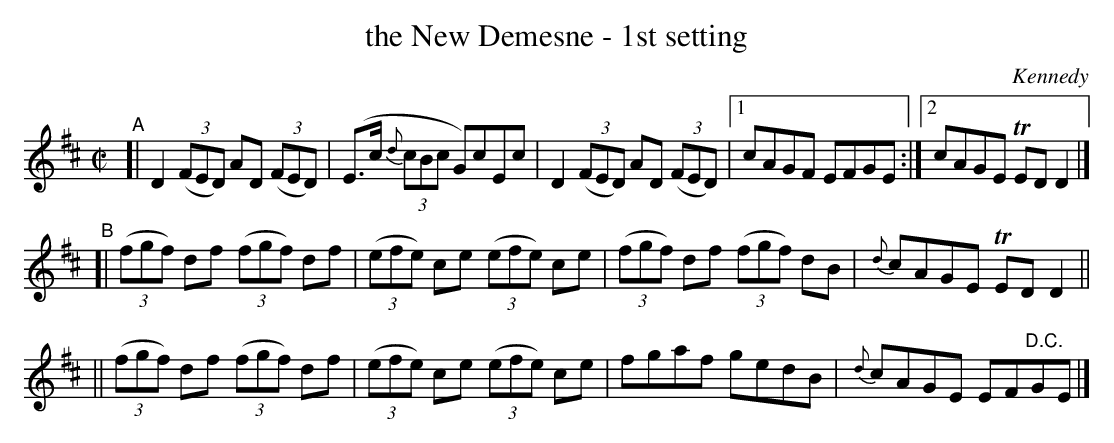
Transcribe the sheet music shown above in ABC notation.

X:1
T: the New Demesne - 1st setting
O: Kennedy
M: C|
L: 1/8
K: D
"^A"[|\
D2(3(FED) AD (3(FED) | (E>c (3{d}cBc G)cEc | D2(3(FED) AD (3(FED) |[1 cAGF EFGE :|[2 cAGE TEDD2 |]
"^B"\
[| (3(fgf) df (3(fgf) df | (3(efe) ce (3(efe) ce | (3(fgf) df (3(fgf) dB | {d}cAGE TEDD2 ||
|| (3(fgf) df (3(fgf) df | (3(efe) ce (3(efe) ce | fgaf gedB | {d}cAGE EF"D.C."GE |]
